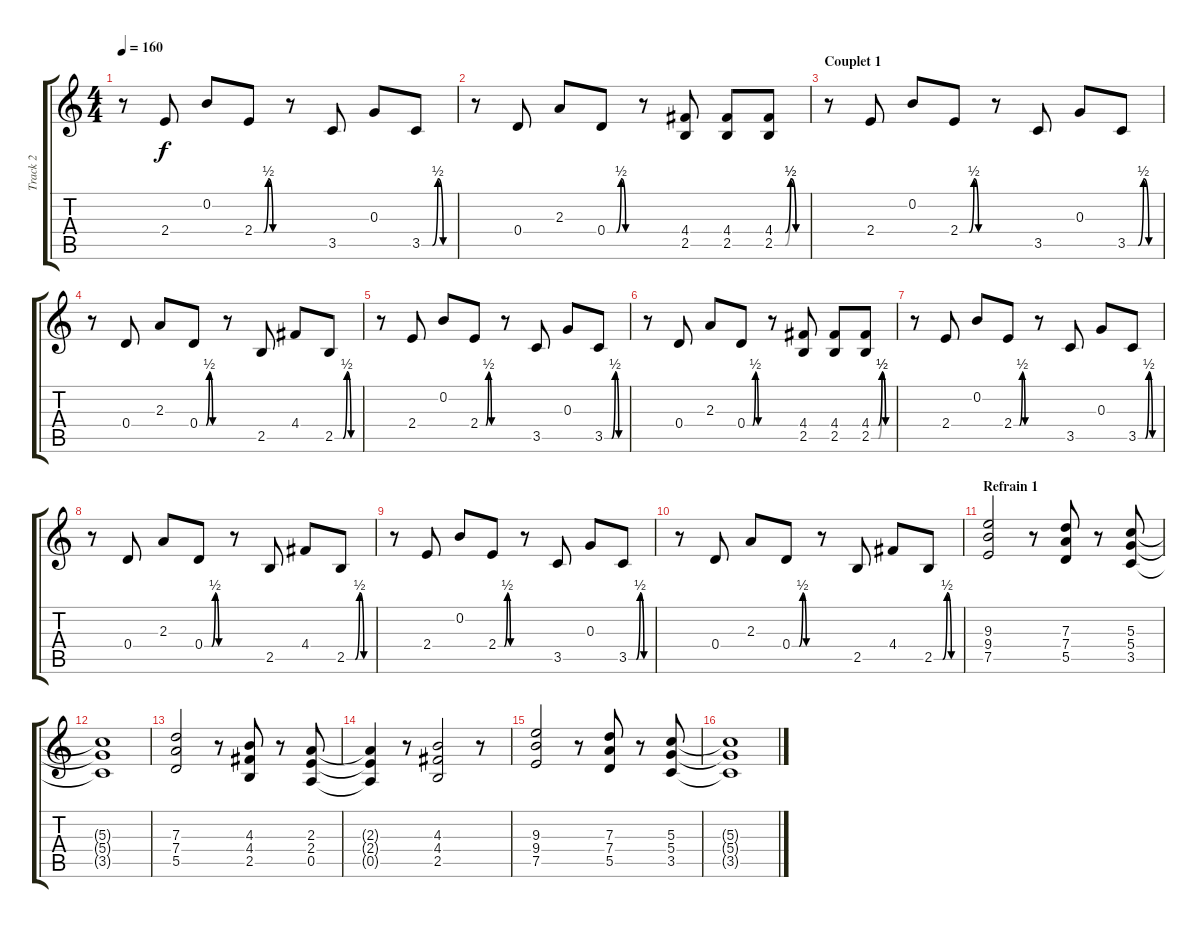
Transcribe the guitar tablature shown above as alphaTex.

\track ("Track 2" "Track 2") {instrument distortionguitar}
\staff {score tabs}
\tuning (E4 B3 G3 D3 A2 E2) {hide}
\ts (4 4)
\tempo 160
\clef g2
\ks c
r.8{dy f} 2.4.8 0.2.8 2.4{be (custom 0 0 20 0 30 2 40 0 60 0)}.8 r.8 3.5.8 0.3.8 3.5{be (custom 0 0 20 0 30 2 40 0 60 0)}.8 |
r.8 0.4.8 2.3.8 0.4{be (custom 0 0 20 0 30 2 40 0 60 0)}.8 r.8 (4.4 2.5).8 (4.4 2.5).8 (4.4{be (custom 0 0 20 0 30 2 40 0 60 0)} 2.5{be (custom 0 0 20 0 30 2 40 0 60 0)}).8 |
\section ("" "Couplet 1")
r.8 2.4.8 0.2.8 2.4{be (custom 0 0 20 0 30 2 40 0 60 0)}.8 r.8 3.5.8 0.3.8 3.5{be (custom 0 0 20 0 30 2 40 0 60 0)}.8 |
r.8 0.4.8 2.3.8 0.4{be (custom 0 0 20 0 30 2 40 0 60 0)}.8 r.8 2.5.8 4.4.8 2.5{be (custom 0 0 20 0 30 2 40 0 60 0)}.8 |
r.8 2.4.8 0.2.8 2.4{be (custom 0 0 20 0 30 2 40 0 60 0)}.8 r.8 3.5.8 0.3.8 3.5{be (custom 0 0 20 0 30 2 40 0 60 0)}.8 |
r.8 0.4.8 2.3.8 0.4{be (custom 0 0 20 0 30 2 40 0 60 0)}.8 r.8 (4.4 2.5).8 (4.4 2.5).8 (4.4{be (custom 0 0 20 0 30 2 40 0 60 0)} 2.5{be (custom 0 0 20 0 30 2 40 0 60 0)}).8 |
r.8 2.4.8 0.2.8 2.4{be (custom 0 0 20 0 30 2 40 0 60 0)}.8 r.8 3.5.8 0.3.8 3.5{be (custom 0 0 20 0 30 2 40 0 60 0)}.8 |
r.8 0.4.8 2.3.8 0.4{be (custom 0 0 20 0 30 2 40 0 60 0)}.8 r.8 2.5.8 4.4.8 2.5{be (custom 0 0 20 0 30 2 40 0 60 0)}.8 |
r.8 2.4.8 0.2.8 2.4{be (custom 0 0 20 0 30 2 40 0 60 0)}.8 r.8 3.5.8 0.3.8 3.5{be (custom 0 0 20 0 30 2 40 0 60 0)}.8 |
r.8 0.4.8 2.3.8 0.4{be (custom 0 0 20 0 30 2 40 0 60 0)}.8 r.8 2.5.8 4.4.8 2.5{be (custom 0 0 20 0 30 2 40 0 60 0)}.8 |
\section ("" "Refrain 1")
(9.3 9.4 7.5).2 r.8 (7.3 7.4 5.5).8 r.8 (5.3 5.4 3.5).8 |
(5.3{t} 5.4{t} 3.5{t}).1 |
(7.3 7.4 5.5).2 r.8 (4.3 4.4 2.5).8 r.8 (2.3 2.4 0.5).8 |
(2.3{t} 2.4{t} 0.5{t}).4 r.8 (4.3 4.4 2.5).2 r.8 |
(9.3 9.4 7.5).2 r.8 (7.3 7.4 5.5).8 r.8 (5.3 5.4 3.5).8 |
(5.3{t} 5.4{t} 3.5{t}).1
